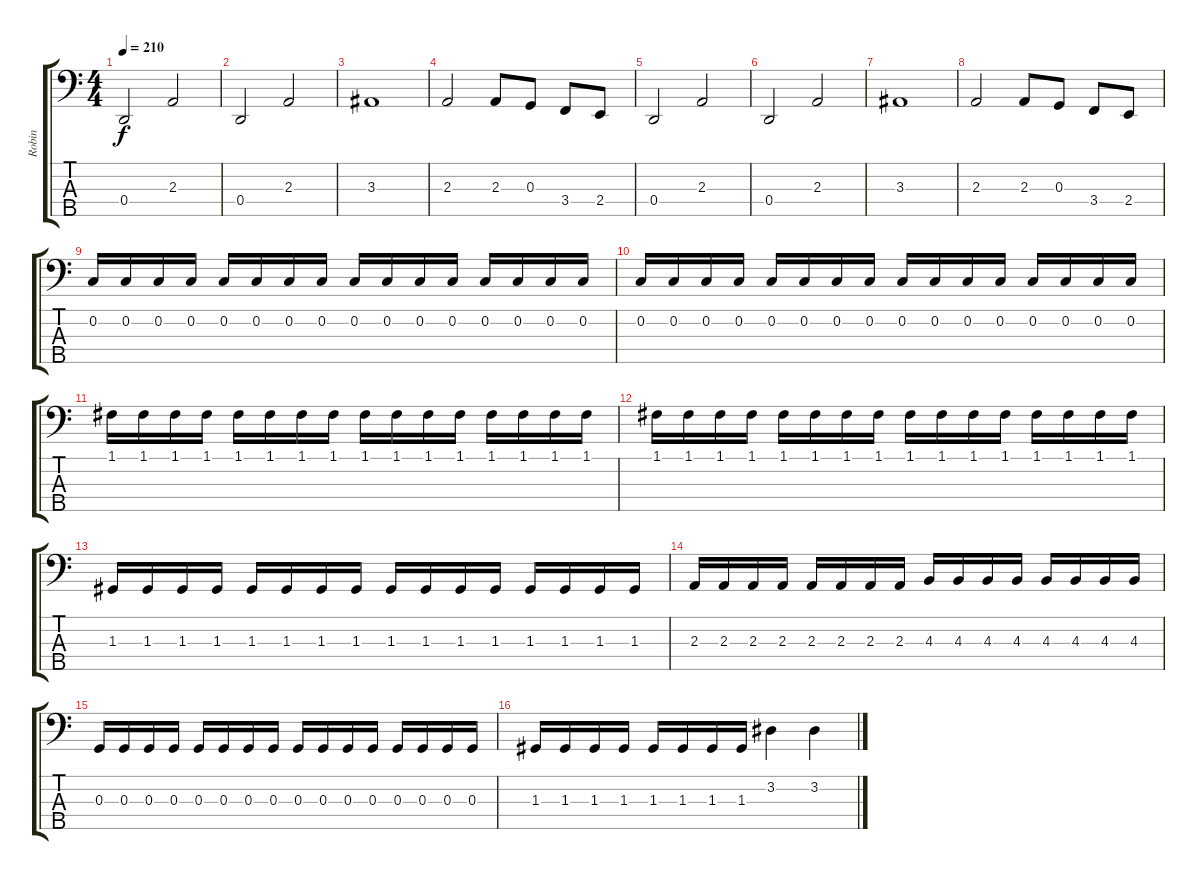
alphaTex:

\track ("Robin" "Robin") {instrument electricbasspick}
\staff {score tabs}
\tuning (F2 C2 G1 D1 A0) {hide}
\ts (4 4)
\tempo 210
\clef f4
\ks c
0.4.2{dy f} 2.3.2 |
0.4.2 2.3.2 |
3.3.1 |
2.3.2 2.3.8 0.3.8 3.4.8 2.4.8 |
0.4.2 2.3.2 |
0.4.2 2.3.2 |
3.3.1 |
2.3.2 2.3.8 0.3.8 3.4.8 2.4.8 |
0.2.16 0.2.16 0.2.16 0.2.16 0.2.16 0.2.16 0.2.16 0.2.16 0.2.16 0.2.16 0.2.16 0.2.16 0.2.16 0.2.16 0.2.16 0.2.16 |
0.2.16 0.2.16 0.2.16 0.2.16 0.2.16 0.2.16 0.2.16 0.2.16 0.2.16 0.2.16 0.2.16 0.2.16 0.2.16 0.2.16 0.2.16 0.2.16 |
1.1.16 1.1.16 1.1.16 1.1.16 1.1.16 1.1.16 1.1.16 1.1.16 1.1.16 1.1.16 1.1.16 1.1.16 1.1.16 1.1.16 1.1.16 1.1.16 |
1.1.16 1.1.16 1.1.16 1.1.16 1.1.16 1.1.16 1.1.16 1.1.16 1.1.16 1.1.16 1.1.16 1.1.16 1.1.16 1.1.16 1.1.16 1.1.16 |
1.3.16 1.3.16 1.3.16 1.3.16 1.3.16 1.3.16 1.3.16 1.3.16 1.3.16 1.3.16 1.3.16 1.3.16 1.3.16 1.3.16 1.3.16 1.3.16 |
2.3.16 2.3.16 2.3.16 2.3.16 2.3.16 2.3.16 2.3.16 2.3.16 4.3.16 4.3.16 4.3.16 4.3.16 4.3.16 4.3.16 4.3.16 4.3.16 |
0.3.16 0.3.16 0.3.16 0.3.16 0.3.16 0.3.16 0.3.16 0.3.16 0.3.16 0.3.16 0.3.16 0.3.16 0.3.16 0.3.16 0.3.16 0.3.16 |
1.3.16 1.3.16 1.3.16 1.3.16 1.3.16 1.3.16 1.3.16 1.3.16 3.2.4 3.2.4
